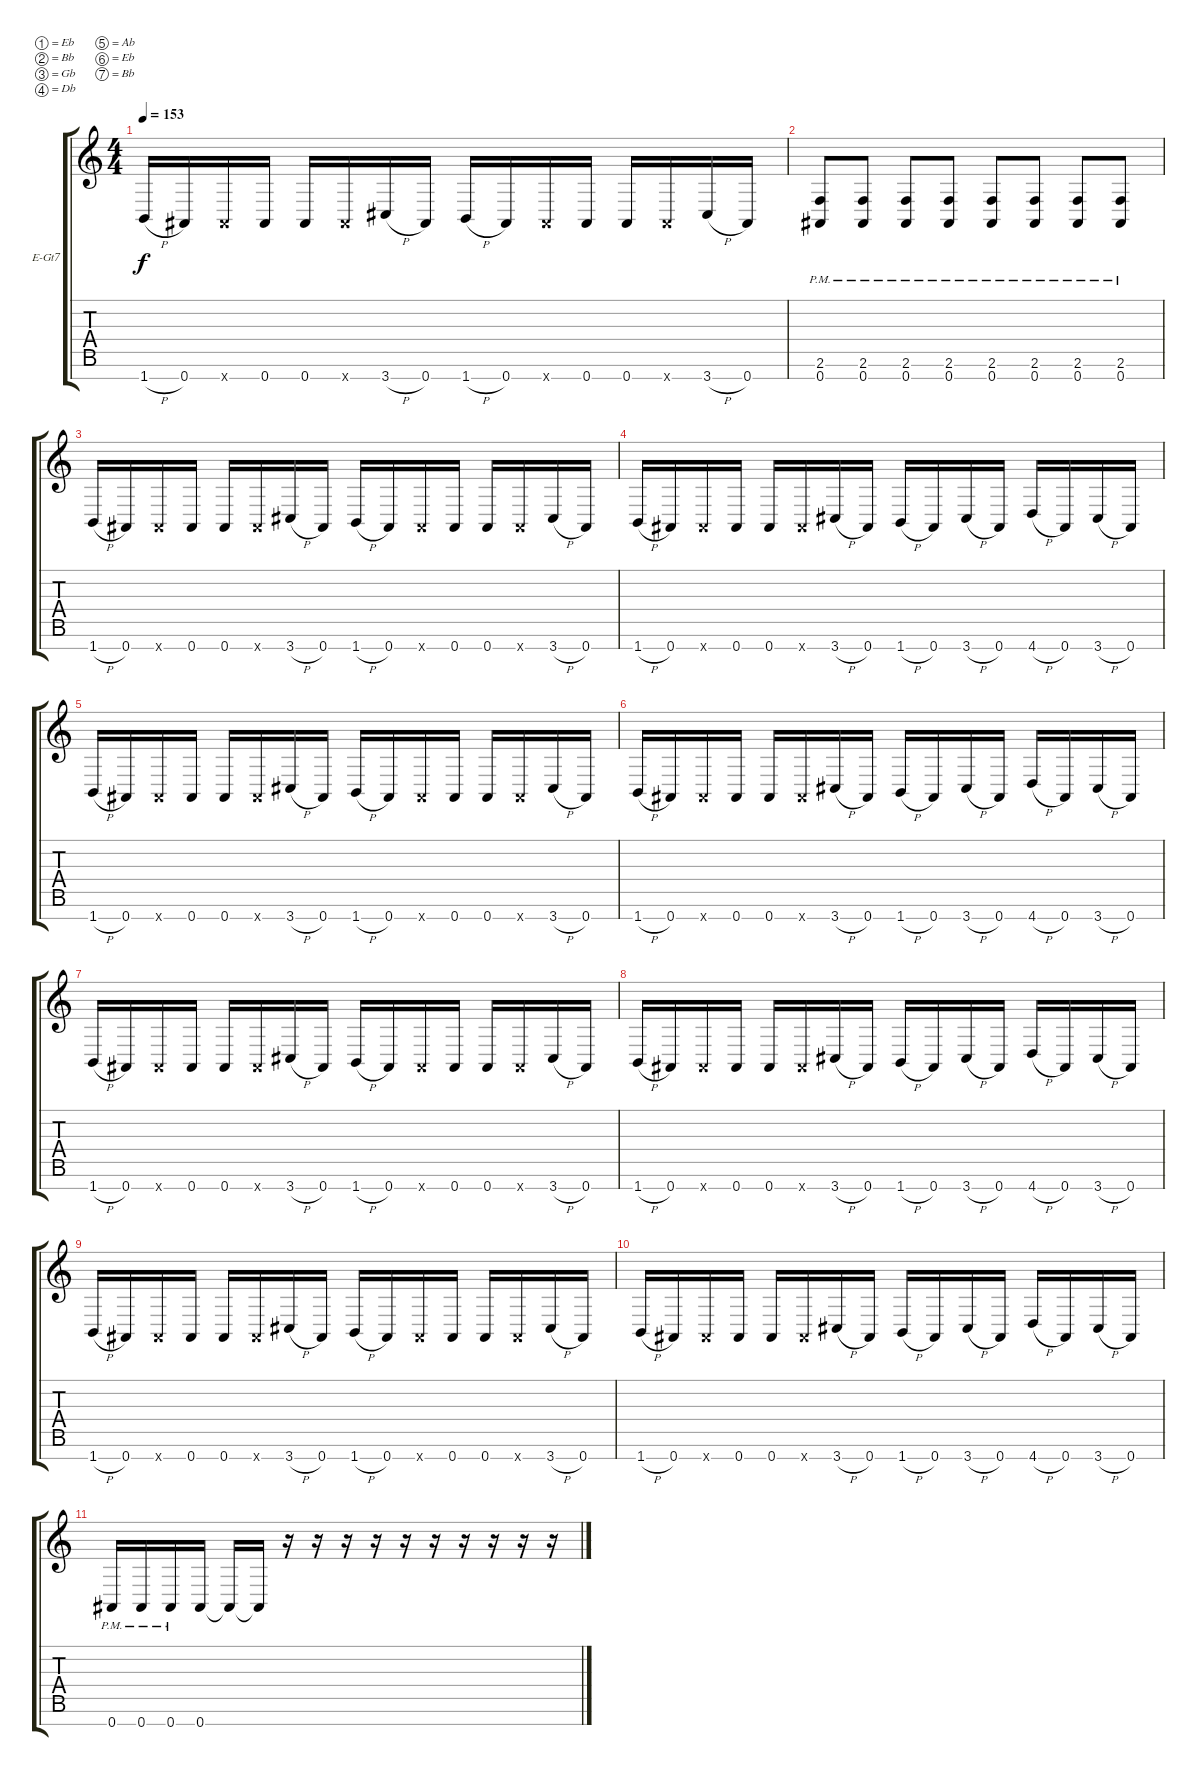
\bracketExtendMode groupsimilarinstruments
\firstSystemTrackNameOrientation horizontal
\otherSystemsTrackNameOrientation horizontal
\track ("right" "E-Gt7") {instrument distortionguitar}
\staff {score tabs}
\tuning (Eb4 Bb3 Gb3 Db3 Ab2 Eb2 Bb1)
\ts (4 4)
\tempo 153
\clef g2
\ks c
1.7{h}.16{dy f} 0.7.16 0.7{x}.16 0.7.16 0.7.16 0.7{x}.16 3.7{h}.16 0.7.16 1.7{h}.16 0.7.16 0.7{x}.16 0.7.16 0.7.16 0.7{x}.16 3.7{h}.16 0.7.16 |
(0.7{pm} 2.6{pm}).8 (0.7{pm} 2.6{pm}).8 (0.7{pm} 2.6{pm}).8 (0.7{pm} 2.6{pm}).8 (0.7{pm} 2.6{pm}).8 (0.7{pm} 2.6{pm}).8 (0.7{pm} 2.6{pm}).8 (0.7{pm} 2.6{pm}).8 |
1.7{h}.16 0.7.16 0.7{x}.16 0.7.16 0.7.16 0.7{x}.16 3.7{h}.16 0.7.16 1.7{h}.16 0.7.16 0.7{x}.16 0.7.16 0.7.16 0.7{x}.16 3.7{h}.16 0.7.16 |
1.7{h}.16 0.7.16 0.7{x}.16 0.7.16 0.7.16 0.7{x}.16 3.7{h}.16 0.7.16 1.7{h}.16 0.7.16 3.7{h}.16 0.7.16 4.7{h}.16 0.7.16 3.7{h}.16 0.7.16 |
1.7{h}.16 0.7.16 0.7{x}.16 0.7.16 0.7.16 0.7{x}.16 3.7{h}.16 0.7.16 1.7{h}.16 0.7.16 0.7{x}.16 0.7.16 0.7.16 0.7{x}.16 3.7{h}.16 0.7.16 |
1.7{h}.16 0.7.16 0.7{x}.16 0.7.16 0.7.16 0.7{x}.16 3.7{h}.16 0.7.16 1.7{h}.16 0.7.16 3.7{h}.16 0.7.16 4.7{h}.16 0.7.16 3.7{h}.16 0.7.16 |
1.7{h}.16 0.7.16 0.7{x}.16 0.7.16 0.7.16 0.7{x}.16 3.7{h}.16 0.7.16 1.7{h}.16 0.7.16 0.7{x}.16 0.7.16 0.7.16 0.7{x}.16 3.7{h}.16 0.7.16 |
1.7{h}.16 0.7.16 0.7{x}.16 0.7.16 0.7.16 0.7{x}.16 3.7{h}.16 0.7.16 1.7{h}.16 0.7.16 3.7{h}.16 0.7.16 4.7{h}.16 0.7.16 3.7{h}.16 0.7.16 |
1.7{h}.16 0.7.16 0.7{x}.16 0.7.16 0.7.16 0.7{x}.16 3.7{h}.16 0.7.16 1.7{h}.16 0.7.16 0.7{x}.16 0.7.16 0.7.16 0.7{x}.16 3.7{h}.16 0.7.16 |
1.7{h}.16 0.7.16 0.7{x}.16 0.7.16 0.7.16 0.7{x}.16 3.7{h}.16 0.7.16 1.7{h}.16 0.7.16 3.7{h}.16 0.7.16 4.7{h}.16 0.7.16 3.7{h}.16 0.7.16 |
0.7{pm}.16 0.7{pm}.16 0.7{pm}.16 0.7.16 0.7{t}.16 0.7{t}.16 r.16 r.16 r.16 r.16 r.16 r.16 r.16 r.16 r.16 r.16
